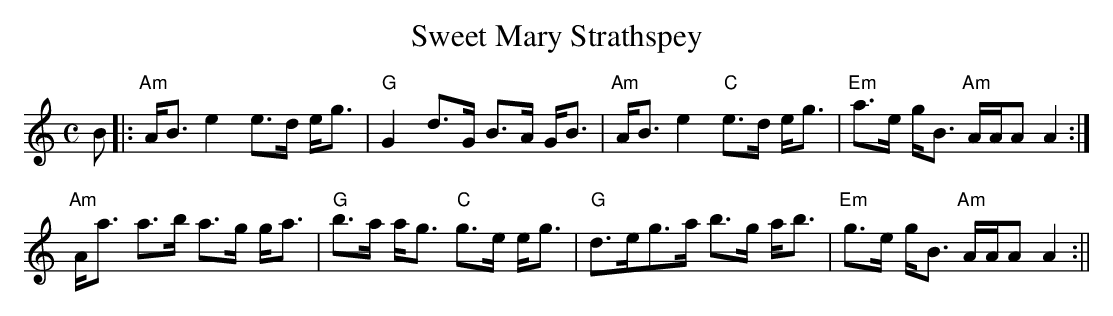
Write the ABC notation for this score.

X:1
T:Sweet Mary Strathspey
M:C
L:1/8
K:Amin
B|:"Am"A<B e2 e>d e<g|"G"G2 d>G B>A G<B|"Am"A<B e2 "C"e>d e<g|"Em"a>e g<B "Am"A/2A/2A A2:|
"Am"A<a a>b a>g g<a|"G"b>a a<g "C"g>e e<g|"G"d>eg>a b>g a<b|"Em"g>e g<B "Am"A/2A/2A A2:||
